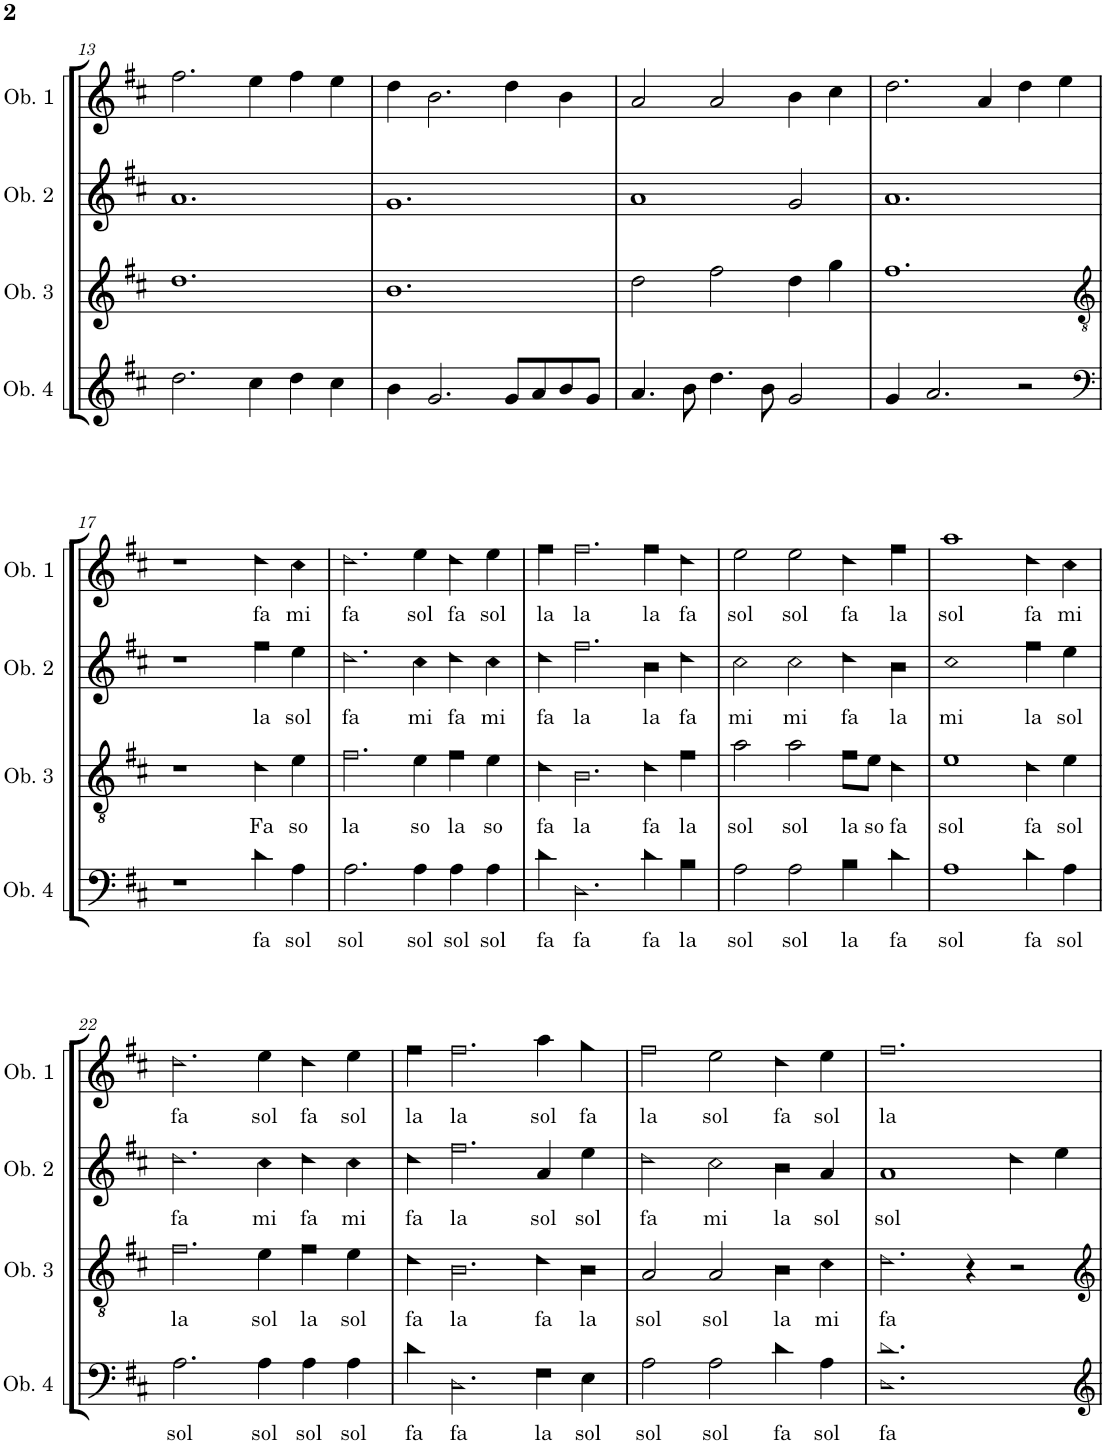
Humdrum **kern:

**kern	**text	**kern	**text	**kern	**text	**kern	**text
*part4	*part4	*part3	*part3	*part2	*part2	*part1	*part1
*staff4	*staff4	*staff3	*staff3	*staff2	*staff2	*staff1	*staff1
*I"Oboe 4	*	*I"Oboe 3	*	*I"Oboe 2	*	*I"Oboe 1	*
*I'Ob. 4	*	*I'Ob. 3	*	*I'Ob. 2	*	*I'Ob. 1	*
!!LO:PB:g=z
*clefG2	*	*clefG2	*	*clefG2	*	*clefG2	*
*k[f#c#]	*	*k[f#c#]	*	*k[f#c#]	*	*k[f#c#]	*
*M3/2	*	*M3/2	*	*M3/2	*	*M3/2	*
=13	=13	=13	=13	=13	=13	=13	=13
2.dd\	.	1.dd	.	1.a	.	2.ff#\	.
4cc#\	.	.	.	.	.	4ee\	.
4dd\	.	.	.	.	.	4ff#\	.
4cc#\	.	.	.	.	.	4ee\	.
=14	=14	=14	=14	=14	=14	=14	=14
4b\	.	1.b	.	1.g	.	4dd\	.
2.g/	.	.	.	.	.	2.b\	.
8g/L	.	.	.	.	.	4dd\	.
8a/	.	.	.	.	.	.	.
8b/	.	.	.	.	.	4b\	.
8g/J	.	.	.	.	.	.	.
=15	=15	=15	=15	=15	=15	=15	=15
4.a/	.	2dd\	.	1a	.	2a/	.
8b\	.	.	.	.	.	.	.
4.dd\	.	2ff#\	.	.	.	2a/	.
8b\	.	.	.	.	.	.	.
2g/	.	4dd\	.	2g/	.	4b\	.
.	.	4gg\	.	.	.	4cc#\	.
=16	=16	=16	=16	=16	=16	=16	=16
4g/	.	1.ff#	.	1.a	.	2.dd\	.
2.a/	.	.	.	.	.	.	.
.	.	.	.	.	.	4a/	.
2r	.	.	.	.	.	4dd\	.
.	.	.	.	.	.	4ee\	.
!!LO:LB:g=z
=17	=17	=17	=17	=17	=17	=17	=17
*clefF4	*	*clefGv2	*	*	*	*	*
*k[f#c#]	*	*k[f#c#]	*	*k[f#c#]	*	*k[f#c#]	*
1r	.	1r	.	1r	.	1r	.
!	!LO:LY:b	!	!LO:LY:b	!	!LO:LY:b	!	!LO:LY:b
4d\	fa	4d\	Fa	4ff#\	la	4dd\	fa
!	!LO:LY:b	!	!LO:LY:b	!	!LO:LY:b	!	!LO:LY:b
4A\	sol	4e\	so	4ee\	sol	4cc#\	mi
=18	=18	=18	=18	=18	=18	=18	=18
!	!LO:LY:b	!	!LO:LY:b	!	!LO:LY:b	!	!LO:LY:b
2.A\	sol	2.f#\	la	2.dd\	fa	2.dd\	fa
!	!LO:LY:b	!	!LO:LY:b	!	!LO:LY:b	!	!LO:LY:b
4A\	sol	4e\	so	4cc#\	mi	4ee\	sol
!	!LO:LY:b	!	!LO:LY:b	!	!LO:LY:b	!	!LO:LY:b
4A\	sol	4f#\	la	4dd\	fa	4dd\	fa
!	!LO:LY:b	!	!LO:LY:b	!	!LO:LY:b	!	!LO:LY:b
4A\	sol	4e\	so	4cc#\	mi	4ee\	sol
=19	=19	=19	=19	=19	=19	=19	=19
!	!LO:LY:b	!	!LO:LY:b	!	!LO:LY:b	!	!LO:LY:b
4d\	fa	4d\	fa	4dd\	fa	4ff#\	la
!	!LO:LY:b	!	!LO:LY:b	!	!LO:LY:b	!	!LO:LY:b
2.D\	fa	2.B\	la	2.ff#\	la	2.ff#\	la
!	!LO:LY:b	!	!LO:LY:b	!	!LO:LY:b	!	!LO:LY:b
4d\	fa	4d\	fa	4b\	la	4ff#\	la
!	!LO:LY:b	!	!LO:LY:b	!	!LO:LY:b	!	!LO:LY:b
4B\	la	4f#\	la	4dd\	fa	4dd\	fa
=20	=20	=20	=20	=20	=20	=20	=20
!	!LO:LY:b	!	!LO:LY:b	!	!LO:LY:b	!	!LO:LY:b
2A\	sol	2a\	sol	2cc#\	mi	2ee\	sol
!	!LO:LY:b	!	!LO:LY:b	!	!LO:LY:b	!	!LO:LY:b
2A\	sol	2a\	sol	2cc#\	mi	2ee\	sol
!	!LO:LY:b	!	!LO:LY:b	!	!LO:LY:b	!	!LO:LY:b
4B\	la	8f#\L	la	4dd\	fa	4dd\	fa
!	!	!	!LO:LY:b	!	!	!	!
.	.	8e\J	so	.	.	.	.
!	!LO:LY:b	!	!LO:LY:b	!	!LO:LY:b	!	!LO:LY:b
4d\	fa	4d\	fa	4b\	la	4ff#\	la
=21	=21	=21	=21	=21	=21	=21	=21
!	!LO:LY:b	!	!LO:LY:b	!	!LO:LY:b	!	!LO:LY:b
1A	sol	1e	sol	1cc#	mi	1aa	sol
!	!LO:LY:b	!	!LO:LY:b	!	!LO:LY:b	!	!LO:LY:b
4d\	fa	4d\	fa	4ff#\	la	4dd\	fa
!	!LO:LY:b	!	!LO:LY:b	!	!LO:LY:b	!	!LO:LY:b
4A\	sol	4e\	sol	4ee\	sol	4cc#\	mi
!!LO:LB:g=z
=22	=22	=22	=22	=22	=22	=22	=22
!	!LO:LY:b	!	!LO:LY:b	!	!LO:LY:b	!	!LO:LY:b
2.A\	sol	2.f#\	la	2.dd\	fa	2.dd\	fa
!	!LO:LY:b	!	!LO:LY:b	!	!LO:LY:b	!	!LO:LY:b
4A\	sol	4e\	sol	4cc#\	mi	4ee\	sol
!	!LO:LY:b	!	!LO:LY:b	!	!LO:LY:b	!	!LO:LY:b
4A\	sol	4f#\	la	4dd\	fa	4dd\	fa
!	!LO:LY:b	!	!LO:LY:b	!	!LO:LY:b	!	!LO:LY:b
4A\	sol	4e\	sol	4cc#\	mi	4ee\	sol
=23	=23	=23	=23	=23	=23	=23	=23
!	!LO:LY:b	!	!LO:LY:b	!	!LO:LY:b	!	!LO:LY:b
4d\	fa	4d\	fa	4dd\	fa	4ff#\	la
!	!LO:LY:b	!	!LO:LY:b	!	!LO:LY:b	!	!LO:LY:b
2.D\	fa	2.B\	la	2.ff#\	la	2.ff#\	la
!	!LO:LY:b	!	!LO:LY:b	!	!LO:LY:b	!	!LO:LY:b
4F#\	la	4d\	fa	4a/	sol	4aa\	sol
!	!LO:LY:b	!	!LO:LY:b	!	!LO:LY:b	!	!LO:LY:b
4E\	sol	4B\	la	4ee\	sol	4gg\	fa
=24	=24	=24	=24	=24	=24	=24	=24
!	!LO:LY:b	!	!LO:LY:b	!	!LO:LY:b	!	!LO:LY:b
2A\	sol	2A/	sol	2dd\	fa	2ff#\	la
!	!LO:LY:b	!	!LO:LY:b	!	!LO:LY:b	!	!LO:LY:b
2A\	sol	2A/	sol	2cc#\	mi	2ee\	sol
!	!LO:LY:b	!	!LO:LY:b	!	!LO:LY:b	!	!LO:LY:b
4d\	fa	4B\	la	4b\	la	4dd\	fa
!	!LO:LY:b	!	!LO:LY:b	!	!LO:LY:b	!	!LO:LY:b
4A\	sol	4c#\	mi	4a/	sol	4ee\	sol
=25	=25	=25	=25	=25	=25	=25	=25
!	!LO:LY:b	!	!LO:LY:b	!	!LO:LY:b	!	!LO:LY:b
1.D 1.d	fa	2.d\	fa	1a	sol	1.ff#	la
.	.	4r	.	.	.	.	.
.	.	2r	.	4dd\	.	.	.
.	.	.	.	4ee\	.	.	.
=	=	=	=	=	=	=	=
*-	*-	*-	*-	*-	*-	*-	*-
